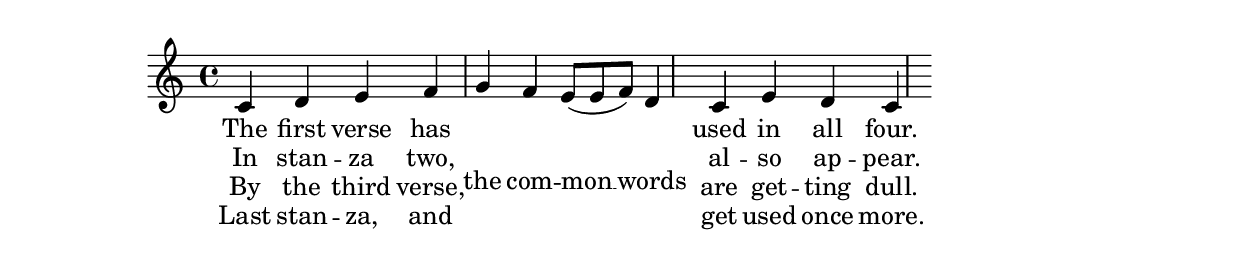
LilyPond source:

%% DO NOT EDIT this file manually; it is automatically
%% generated from LSR http://lsr.dsi.unimi.it
%% Make any changes in LSR itself, or in Documentation/snippets/new/ ,
%% and then run scripts/auxiliar/makelsr.py
%%
%% This file is in the public domain.
\version "2.14.0"

\header {
  lsrtags = "vocal-music"

  texidoc = "
In a vocal piece where there are several (two,four or more) lines of
lyrics, and common lyrics for all voices at some point, these common
lyrics may be vertically centered regardingly, as shown in the
following example:

"
  doctitle = "Vertically centered common lyrics"
} % begin verbatim

\include "english.ly"
leftbrace = \markup { \override #'(font-encoding . fetaBraces) \lookup #"brace240" }
rightbrace = \markup { \rotate #180 \leftbrace }

dropLyrics =
{
    \override LyricText #'extra-offset = #'(0 . -5)
    \override LyricHyphen #'extra-offset = #'(0 . -5)
    \override LyricExtender #'extra-offset = #'(0 . -5)
}

raiseLyrics =
{
    \revert LyricText #'extra-offset
    \revert LyricHyphen #'extra-offset
    \revert LyricExtender #'extra-offset
}

skipFour = \repeat unfold 4 { \skip 8 }

lyricsA = \lyricmode { The first verse has \dropLyrics the com -- mon
__ words \raiseLyrics used in all four. }
lyricsB = \lyricmode { In stan -- za two, \skipFour al -- so ap -- pear. }
lyricsC = \lyricmode { By the third verse, \skipFour are get -- ting dull. }
lyricsD = \lyricmode { Last stan -- za, and \skipFour get used once more. }

melody = \relative c' { c4 d e f g f e8( e f) d4 c e d c }

\score
{
        <<
                \new Voice = m \melody
                \new Lyrics \lyricsto m \lyricsA
                \new Lyrics \lyricsto m \lyricsB
                \new Lyrics \lyricsto m \lyricsC
                \new Lyrics \lyricsto m \lyricsD
        >>
}

